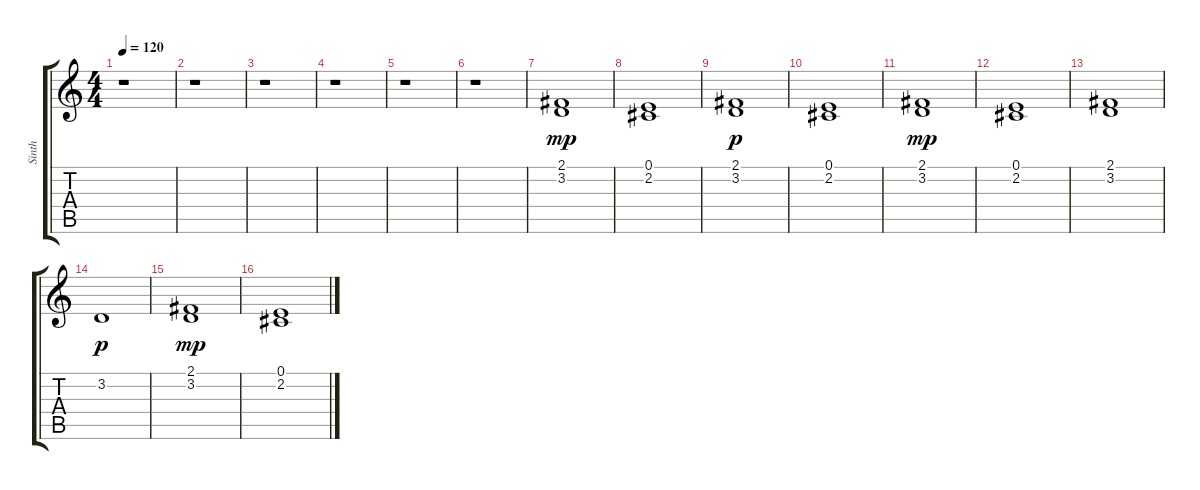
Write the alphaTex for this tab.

\track ("Sinth" "Sinth") {instrument pad2warm}
\staff {score tabs}
\tuning (E4 B3 G3 D3 A2 E2) {hide}
\ts (4 4)
\tempo 120
\clef g2
\ks c
r.1{dy mf} |
r.1 |
r.1 |
r.1 |
r.1 |
r.1 |
(2.1 3.2).1{dy mp} |
(0.1 2.2).1 |
(2.1 3.2).1{dy p} |
(0.1 2.2).1 |
(2.1 3.2).1{dy mp} |
(0.1 2.2).1 |
(2.1 3.2).1 |
3.2.1{dy p} |
(2.1 3.2).1{dy mp} |
(0.1 2.2).1
